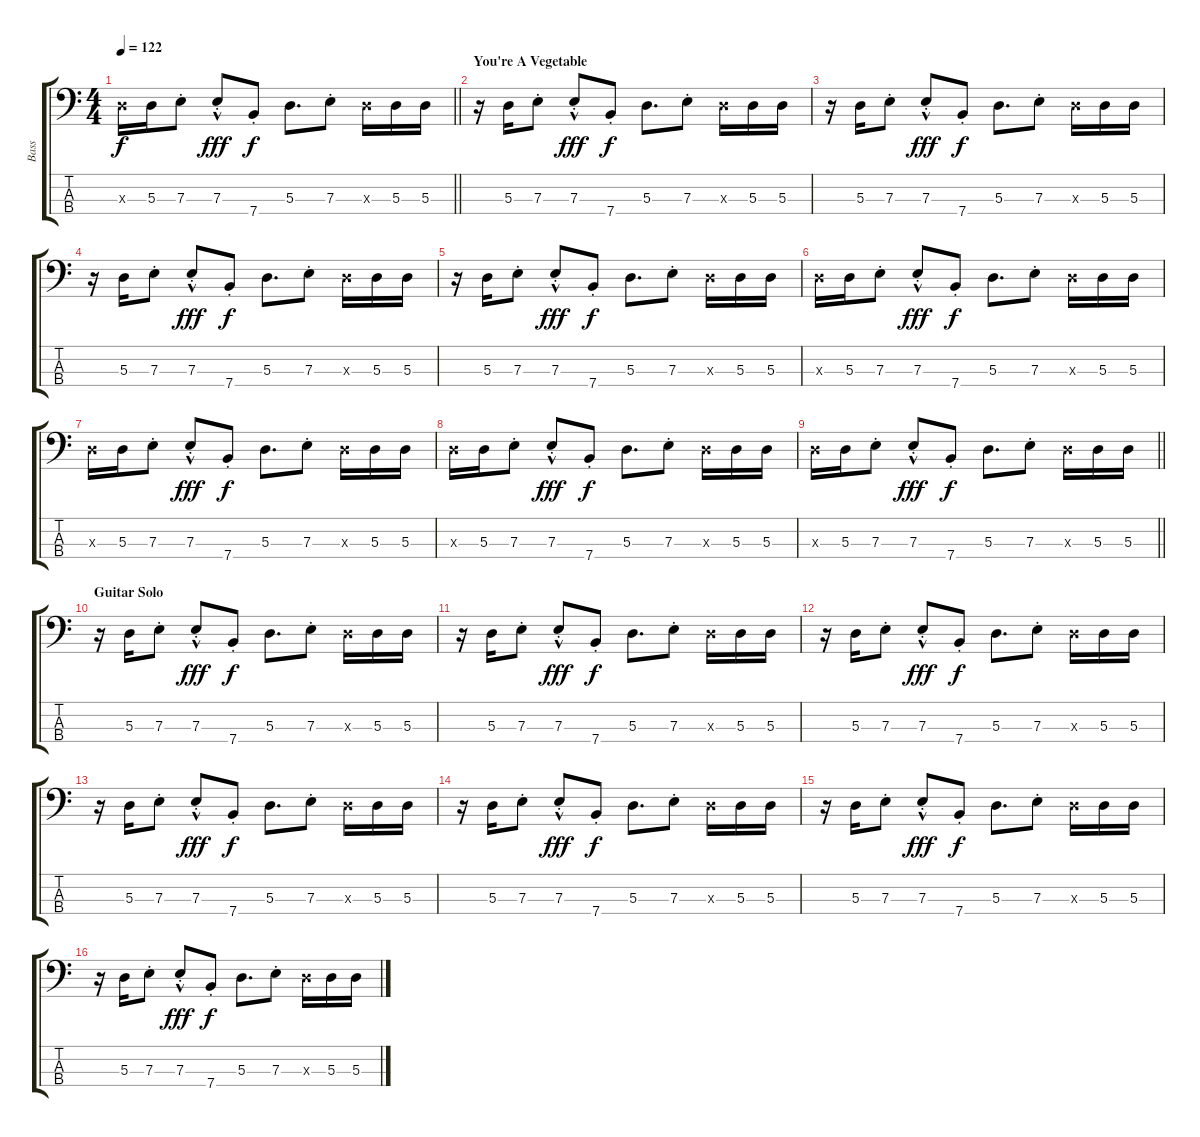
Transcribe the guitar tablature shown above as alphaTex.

\track ("Bass" "Bass") {instrument slapbass1}
\staff {score tabs}
\tuning (G2 D2 A1 E1) {hide}
\ts (4 4)
\tempo 122
\clef f4
\barLineRight lightlight
\ks c
5.3{x}.16{dy f} 5.3.16 7.3{st}.8 7.3{hac st}.8{dy fff} 7.4{st}.8{dy f} 5.3.8{d} 7.3{st}.8 5.3{x}.16 5.3.16 5.3.16 |
\section ("" "You're A Vegetable")
r.16 5.3.16 7.3{st}.8 7.3{hac st}.8{dy fff} 7.4{st}.8{dy f} 5.3.8{d} 7.3{st}.8 5.3{x}.16 5.3.16 5.3.16 |
r.16 5.3.16 7.3{st}.8 7.3{hac st}.8{dy fff} 7.4{st}.8{dy f} 5.3.8{d} 7.3{st}.8 5.3{x}.16 5.3.16 5.3.16 |
r.16 5.3.16 7.3{st}.8 7.3{hac st}.8{dy fff} 7.4{st}.8{dy f} 5.3.8{d} 7.3{st}.8 5.3{x}.16 5.3.16 5.3.16 |
r.16 5.3.16 7.3{st}.8 7.3{hac st}.8{dy fff} 7.4{st}.8{dy f} 5.3.8{d} 7.3{st}.8 5.3{x}.16 5.3.16 5.3.16 |
5.3{x}.16 5.3.16 7.3{st}.8 7.3{hac st}.8{dy fff} 7.4{st}.8{dy f} 5.3.8{d} 7.3{st}.8 5.3{x}.16 5.3.16 5.3.16 |
5.3{x}.16 5.3.16 7.3{st}.8 7.3{hac st}.8{dy fff} 7.4{st}.8{dy f} 5.3.8{d} 7.3{st}.8 5.3{x}.16 5.3.16 5.3.16 |
5.3{x}.16 5.3.16 7.3{st}.8 7.3{hac st}.8{dy fff} 7.4{st}.8{dy f} 5.3.8{d} 7.3{st}.8 5.3{x}.16 5.3.16 5.3.16 |
\barLineRight lightlight
5.3{x}.16 5.3.16 7.3{st}.8 7.3{hac st}.8{dy fff} 7.4{st}.8{dy f} 5.3.8{d} 7.3{st}.8 5.3{x}.16 5.3.16 5.3.16 |
\section ("" "Guitar Solo")
r.16 5.3.16 7.3{st}.8 7.3{hac st}.8{dy fff} 7.4{st}.8{dy f} 5.3.8{d} 7.3{st}.8 5.3{x}.16 5.3.16 5.3.16 |
r.16 5.3.16 7.3{st}.8 7.3{hac st}.8{dy fff} 7.4{st}.8{dy f} 5.3.8{d} 7.3{st}.8 5.3{x}.16 5.3.16 5.3.16 |
r.16 5.3.16 7.3{st}.8 7.3{hac st}.8{dy fff} 7.4{st}.8{dy f} 5.3.8{d} 7.3{st}.8 5.3{x}.16 5.3.16 5.3.16 |
r.16 5.3.16 7.3{st}.8 7.3{hac st}.8{dy fff} 7.4{st}.8{dy f} 5.3.8{d} 7.3{st}.8 5.3{x}.16 5.3.16 5.3.16 |
r.16 5.3.16 7.3{st}.8 7.3{hac st}.8{dy fff} 7.4{st}.8{dy f} 5.3.8{d} 7.3{st}.8 5.3{x}.16 5.3.16 5.3.16 |
r.16 5.3.16 7.3{st}.8 7.3{hac st}.8{dy fff} 7.4{st}.8{dy f} 5.3.8{d} 7.3{st}.8 5.3{x}.16 5.3.16 5.3.16 |
r.16 5.3.16 7.3{st}.8 7.3{hac st}.8{dy fff} 7.4{st}.8{dy f} 5.3.8{d} 7.3{st}.8 5.3{x}.16 5.3.16 5.3.16
